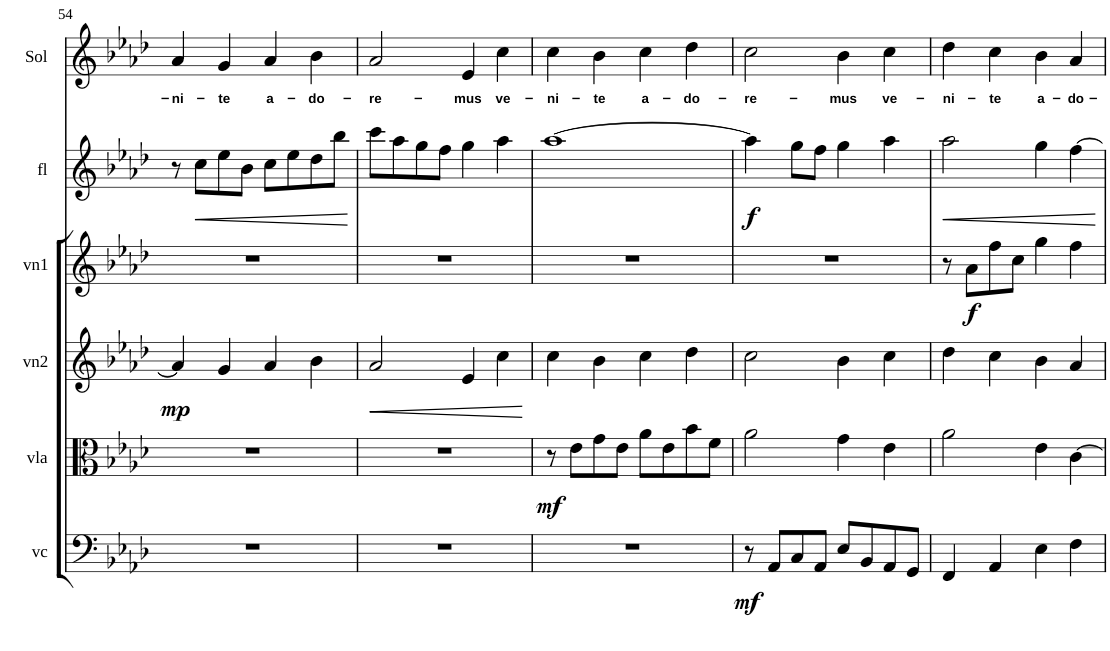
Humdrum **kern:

**kern	**dynam	**kern	**dynam	**kern	**dynam	**kern	**dynam	**kern	**dynam	**kern	**text
*part6	*part6	*part5	*part5	*part4	*part4	*part3	*part3	*part2	*part2	*part1	*part1
*staff6	*staff6	*staff5	*staff5	*staff4	*staff4	*staff3	*staff3	*staff2	*staff2	*staff1	*staff1
*I"Violoncello	*	*I"Viola	*	*I"Violino 2	*	*I"Violino 1	*	*I"Flauto	*	*I"Solista	*
*I'vc	*	*I'vla	*	*I'vn2	*	*I'vn1	*	*I'fl	*	*I'Sol	*
!!LO:PB:g=z
*clefF4	*	*clefC3	*	*clefG2	*	*clefG2	*	*clefG2	*	*clefG2	*
*k[b-e-a-d-]	*	*k[b-e-a-d-]	*	*k[b-e-a-d-]	*	*k[b-e-a-d-]	*	*k[b-e-a-d-]	*	*k[b-e-a-d-]	*
*M4/4	*	*M4/4	*	*M4/4	*	*M4/4	*	*M4/4	*	*M4/4	*
*met(c)	*	*met(c)	*	*met(c)	*	*met(c)	*	*met(c)	*	*met(c)	*
=54	=54	=54	=54	=54	=54	=54	=54	=54	=54	=54	=54
!	!	!	!	!	!LO:DY:b	!	!	!	!	!	!LO:LY:b
1r	.	1r	.	4a-/]	mp	1r	.	8r	.	4a-/	-ni-
!	!	!	!	!	!	!	!	!	!LO:HP:b	!	!
.	.	.	.	.	.	.	.	8cc\L	<	.	.
!	!	!	!	!	!	!	!	!	!	!	!LO:LY:b
.	.	.	.	4g/	.	.	.	8ee-\	.	4g/	-te
.	.	.	.	.	.	.	.	8b-\J	.	.	.
!	!	!	!	!	!	!	!	!	!	!	!LO:LY:b
.	.	.	.	4a-/	.	.	.	8cc\L	.	4a-/	a-
.	.	.	.	.	.	.	.	8ee-\	.	.	.
!	!	!	!	!	!	!	!	!	!	!	!LO:LY:b
.	.	.	.	4b-\	.	.	.	8dd-\	.	4b-\	-do-
.	.	.	.	.	.	.	.	8bb-\J	.	.	.
.	.	.	.	.	.	.	.	.	[	.	.
=55	=55	=55	=55	=55	=55	=55	=55	=55	=55	=55	=55
!	!	!	!	!	!LO:HP:b	!	!	!	!	!	!LO:LY:b
1r	.	1r	.	2a-/	<	1r	.	8ccc\L	.	2a-/	-re-
.	.	.	.	.	.	.	.	8aa-\	.	.	.
.	.	.	.	.	.	.	.	8gg\	.	.	.
.	.	.	.	.	.	.	.	8ff\J	.	.	.
!	!	!	!	!	!	!	!	!	!	!	!LO:LY:b
.	.	.	.	4e-/	.	.	.	4gg\	.	4e-/	-mus
!	!	!	!	!	!	!	!	!	!	!	!LO:LY:b
.	.	.	.	4cc\	.	.	.	4aa-\	.	4cc\	ve-
.	.	.	.	.	[	.	.	.	.	.	.
=56	=56	=56	=56	=56	=56	=56	=56	=56	=56	=56	=56
!	!	!	!LO:DY:b	!	!	!	!	!	!	!	!LO:LY:b
1r	.	8r	mf	4cc\	.	1r	.	[1aa-	.	4cc\	-ni-
.	.	8e-\L	.	.	.	.	.	.	.	.	.
!	!	!	!	!	!	!	!	!	!	!	!LO:LY:b
.	.	8g\	.	4b-\	.	.	.	.	.	4b-\	-te
.	.	8e-\J	.	.	.	.	.	.	.	.	.
!	!	!	!	!	!	!	!	!	!	!	!LO:LY:b
.	.	8a-\L	.	4cc\	.	.	.	.	.	4cc\	a-
.	.	8e-\	.	.	.	.	.	.	.	.	.
!	!	!	!	!	!	!	!	!	!	!	!LO:LY:b
.	.	8b-\	.	4dd-\	.	.	.	.	.	4dd-\	-do-
.	.	8f\J	.	.	.	.	.	.	.	.	.
=57	=57	=57	=57	=57	=57	=57	=57	=57	=57	=57	=57
!	!LO:DY:b	!	!	!	!	!	!	!	!LO:DY:b	!	!LO:LY:b
8r	mf	2a-\	.	2cc\	.	1r	.	4aa-\]	f	2cc\	-re-
8AA-/L	.	.	.	.	.	.	.	.	.	.	.
8C/	.	.	.	.	.	.	.	8gg\L	.	.	.
8AA-/J	.	.	.	.	.	.	.	8ff\J	.	.	.
!	!	!	!	!	!	!	!	!	!	!	!LO:LY:b
8E-/L	.	4g\	.	4b-\	.	.	.	4gg\	.	4b-\	-mus
8BB-/	.	.	.	.	.	.	.	.	.	.	.
!	!	!	!	!	!	!	!	!	!	!	!LO:LY:b
8AA-/	.	4e-\	.	4cc\	.	.	.	4aa-\	.	4cc\	ve-
8GG/J	.	.	.	.	.	.	.	.	.	.	.
=58	=58	=58	=58	=58	=58	=58	=58	=58	=58	=58	=58
!	!	!	!	!	!	!	!	!	!LO:HP:b	!	!LO:LY:b
4FF/	.	2a-\	.	4dd-\	.	8r	.	2aa-\	<	4dd-\	-ni-
!	!	!	!	!	!	!	!LO:DY:b	!	!	!	!
.	.	.	.	.	.	8a-\L	f	.	.	.	.
!	!	!	!	!	!	!	!	!	!	!	!LO:LY:b
4AA-/	.	.	.	4cc\	.	8ff\	.	.	.	4cc\	-te
.	.	.	.	.	.	8cc\J	.	.	.	.	.
!	!	!	!	!	!	!	!	!	!	!	!LO:LY:b
4E-\	.	4e-\	.	4b-\	.	4gg\	.	4gg\	.	4b-\	a-
!	!	!	!	!	!	!	!	!	!	!	!LO:LY:b
4F\	.	[4c\	.	4a-/	.	4ff\	.	[4ff\	.	4a-/	-do-
.	.	.	.	.	.	.	.	.	[	.	.
=	=	=	=	=	=	=	=	=	=	=	=
*-	*-	*-	*-	*-	*-	*-	*-	*-	*-	*-	*-
